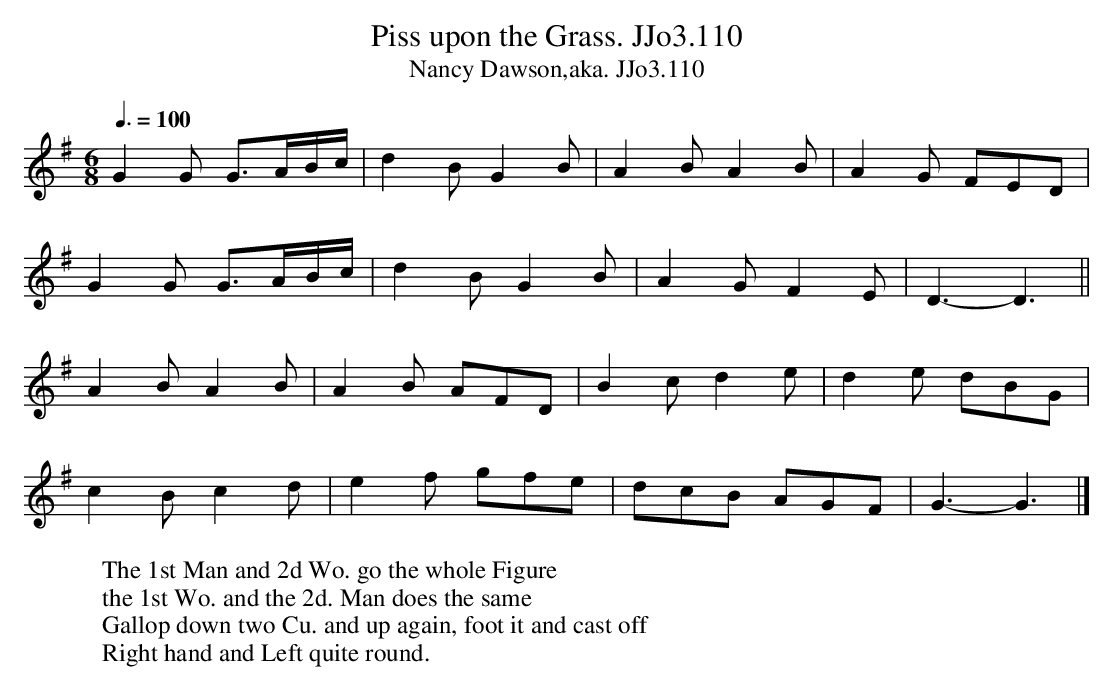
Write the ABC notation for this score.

X:1
T:Piss upon the Grass. JJo3.110
T:Nancy Dawson,aka. JJo3.110
M:6/8
L:1/8
Q:3/8=100
K:G
G2G G>AB/c/ | d2BG2B | A2BA2B | A2G FED |
G2G G>AB/c/ | d2BG2B | A2GF2E | D3-D3 ||
A2BA2B | A2B AFD | B2cd2e | d2e dBG |
c2Bc2d | e2f gfe | dcB AGF | G3-G3 |]
W:The 1st Man and 2d Wo. go the whole Figure
W:the 1st Wo. and the 2d. Man does the same
W:Gallop down two Cu. and up again, foot it and cast off
W:Right hand and Left quite round.
